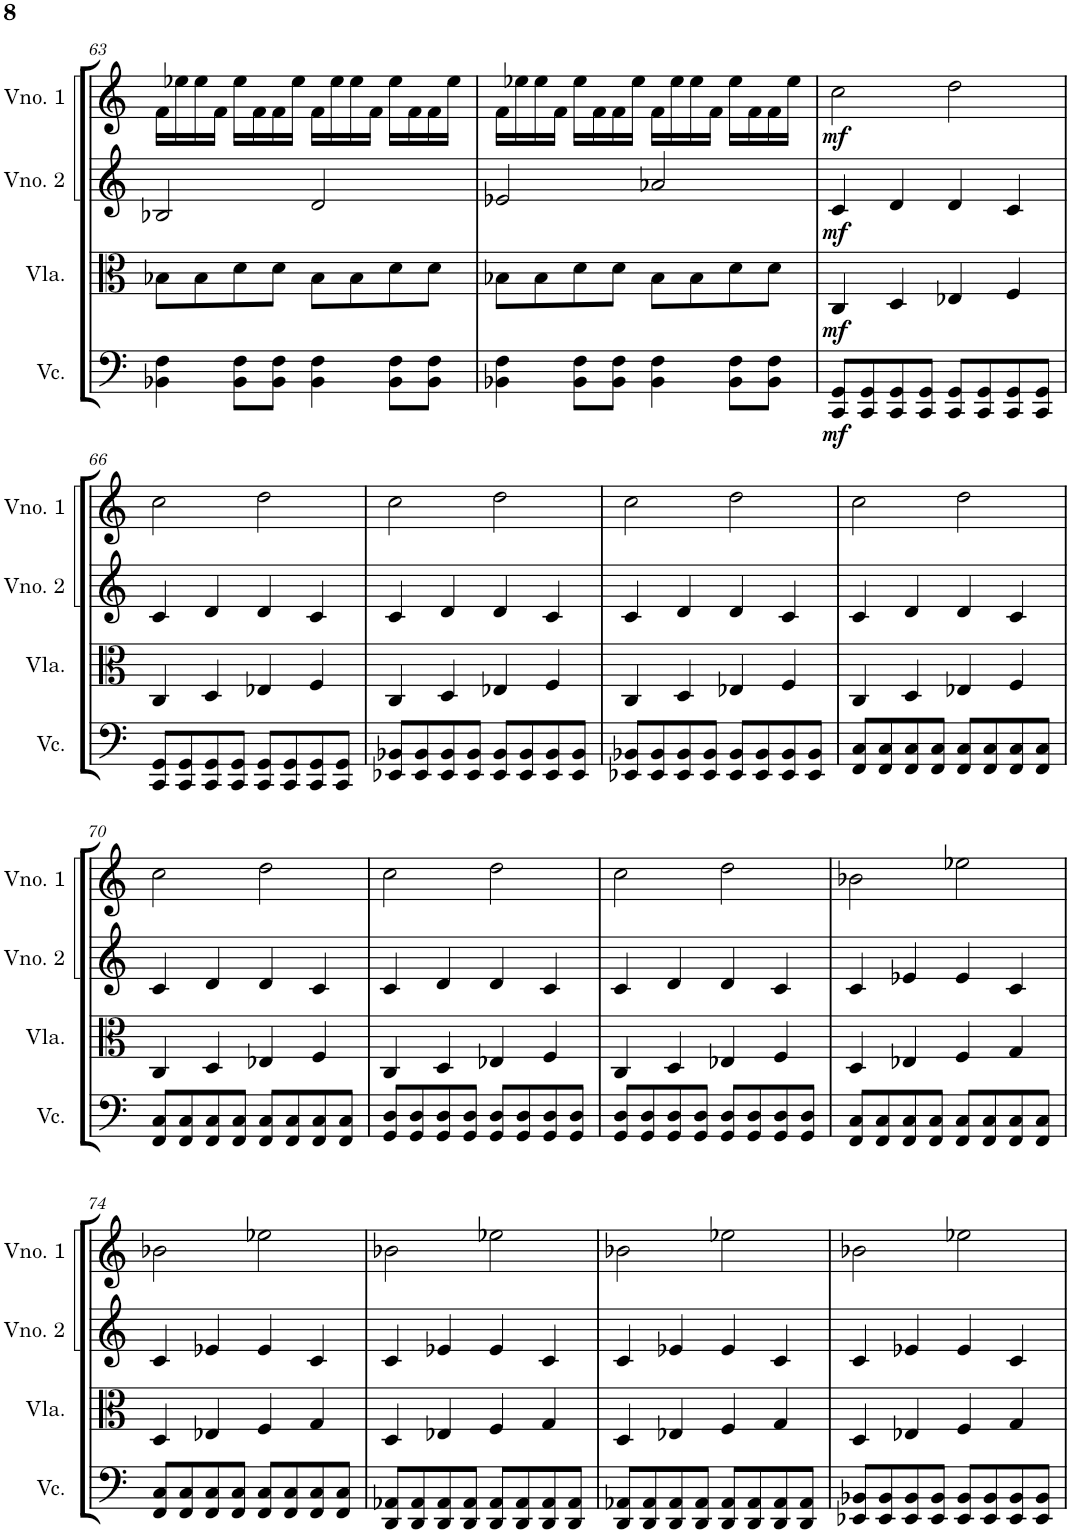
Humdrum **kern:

**kern	**dynam	**kern	**dynam	**kern	**dynam	**kern	**dynam
*part4	*part4	*part3	*part3	*part2	*part2	*part1	*part1
*staff4	*staff4	*staff3	*staff3	*staff2	*staff2	*staff1	*staff1
*I"Violoncelo	*	*I"Viola	*	*I"Violino 2	*	*I"Violino 1	*
*I'Vc.	*	*I'Vla.	*	*I'Vno. 2	*	*I'Vno. 1	*
!!LO:PB:g=z
*clefF4	*	*clefC3	*	*clefG2	*	*clefG2	*
*k[]	*	*k[]	*	*k[]	*	*k[]	*
*M4/4	*	*M4/4	*	*M4/4	*	*M4/4	*
=63	=63	=63	=63	=63	=63	=63	=63
4BB-X\ 4F\	.	8B-X\L	.	2B-X/	.	16f\LL	.
.	.	.	.	.	.	16ee-X\	.
.	.	8B-\	.	.	.	16ee-\	.
.	.	.	.	.	.	16f\JJ	.
8BB-\ 8F\L	.	8d\	.	.	.	16ee-\LL	.
.	.	.	.	.	.	16f\	.
8BB-\ 8F\J	.	8d\J	.	.	.	16f\	.
.	.	.	.	.	.	16ee-\JJ	.
4BB-\ 4F\	.	8B-\L	.	2d/	.	16f\LL	.
.	.	.	.	.	.	16ee-\	.
.	.	8B-\	.	.	.	16ee-\	.
.	.	.	.	.	.	16f\JJ	.
8BB-\ 8F\L	.	8d\	.	.	.	16ee-\LL	.
.	.	.	.	.	.	16f\	.
8BB-\ 8F\J	.	8d\J	.	.	.	16f\	.
.	.	.	.	.	.	16ee-\JJ	.
=64	=64	=64	=64	=64	=64	=64	=64
4BB-X\ 4F\	.	8B-X\L	.	2e-X/	.	16f\LL	.
.	.	.	.	.	.	16ee-X\	.
.	.	8B-\	.	.	.	16ee-\	.
.	.	.	.	.	.	16f\JJ	.
8BB-\ 8F\L	.	8d\	.	.	.	16ee-\LL	.
.	.	.	.	.	.	16f\	.
8BB-\ 8F\J	.	8d\J	.	.	.	16f\	.
.	.	.	.	.	.	16ee-\JJ	.
4BB-\ 4F\	.	8B-\L	.	2a-X/	.	16f\LL	.
.	.	.	.	.	.	16ee-\	.
.	.	8B-\	.	.	.	16ee-\	.
.	.	.	.	.	.	16f\JJ	.
8BB-\ 8F\L	.	8d\	.	.	.	16ee-\LL	.
.	.	.	.	.	.	16f\	.
8BB-\ 8F\J	.	8d\J	.	.	.	16f\	.
.	.	.	.	.	.	16ee-\JJ	.
=65	=65	=65	=65	=65	=65	=65	=65
!	!LO:DY:b	!	!LO:DY:b	!	!LO:DY:b	!	!LO:DY:b
8CC/ 8GG/L	mf	4C/	mf	4c/	mf	2cc\	mf
8CC/ 8GG/	.	.	.	.	.	.	.
8CC/ 8GG/	.	4D/	.	4d/	.	.	.
8CC/ 8GG/J	.	.	.	.	.	.	.
8CC/ 8GG/L	.	4E-X/	.	4d/	.	2dd\	.
8CC/ 8GG/	.	.	.	.	.	.	.
8CC/ 8GG/	.	4F/	.	4c/	.	.	.
8CC/ 8GG/J	.	.	.	.	.	.	.
!!LO:LB:g=z
=66	=66	=66	=66	=66	=66	=66	=66
8CC/ 8GG/L	.	4C/	.	4c/	.	2cc\	.
8CC/ 8GG/	.	.	.	.	.	.	.
8CC/ 8GG/	.	4D/	.	4d/	.	.	.
8CC/ 8GG/J	.	.	.	.	.	.	.
8CC/ 8GG/L	.	4E-X/	.	4d/	.	2dd\	.
8CC/ 8GG/	.	.	.	.	.	.	.
8CC/ 8GG/	.	4F/	.	4c/	.	.	.
8CC/ 8GG/J	.	.	.	.	.	.	.
=67	=67	=67	=67	=67	=67	=67	=67
8EE-X/ 8BB-X/L	.	4C/	.	4c/	.	2cc\	.
8EE-/ 8BB-/	.	.	.	.	.	.	.
8EE-/ 8BB-/	.	4D/	.	4d/	.	.	.
8EE-/ 8BB-/J	.	.	.	.	.	.	.
8EE-/ 8BB-/L	.	4E-X/	.	4d/	.	2dd\	.
8EE-/ 8BB-/	.	.	.	.	.	.	.
8EE-/ 8BB-/	.	4F/	.	4c/	.	.	.
8EE-/ 8BB-/J	.	.	.	.	.	.	.
=68	=68	=68	=68	=68	=68	=68	=68
8EE-X/ 8BB-X/L	.	4C/	.	4c/	.	2cc\	.
8EE-/ 8BB-/	.	.	.	.	.	.	.
8EE-/ 8BB-/	.	4D/	.	4d/	.	.	.
8EE-/ 8BB-/J	.	.	.	.	.	.	.
8EE-/ 8BB-/L	.	4E-X/	.	4d/	.	2dd\	.
8EE-/ 8BB-/	.	.	.	.	.	.	.
8EE-/ 8BB-/	.	4F/	.	4c/	.	.	.
8EE-/ 8BB-/J	.	.	.	.	.	.	.
=69	=69	=69	=69	=69	=69	=69	=69
8FF/ 8C/L	.	4C/	.	4c/	.	2cc\	.
8FF/ 8C/	.	.	.	.	.	.	.
8FF/ 8C/	.	4D/	.	4d/	.	.	.
8FF/ 8C/J	.	.	.	.	.	.	.
8FF/ 8C/L	.	4E-X/	.	4d/	.	2dd\	.
8FF/ 8C/	.	.	.	.	.	.	.
8FF/ 8C/	.	4F/	.	4c/	.	.	.
8FF/ 8C/J	.	.	.	.	.	.	.
!!LO:LB:g=z
=70	=70	=70	=70	=70	=70	=70	=70
8FF/ 8C/L	.	4C/	.	4c/	.	2cc\	.
8FF/ 8C/	.	.	.	.	.	.	.
8FF/ 8C/	.	4D/	.	4d/	.	.	.
8FF/ 8C/J	.	.	.	.	.	.	.
8FF/ 8C/L	.	4E-X/	.	4d/	.	2dd\	.
8FF/ 8C/	.	.	.	.	.	.	.
8FF/ 8C/	.	4F/	.	4c/	.	.	.
8FF/ 8C/J	.	.	.	.	.	.	.
=71	=71	=71	=71	=71	=71	=71	=71
8GG/ 8D/L	.	4C/	.	4c/	.	2cc\	.
8GG/ 8D/	.	.	.	.	.	.	.
8GG/ 8D/	.	4D/	.	4d/	.	.	.
8GG/ 8D/J	.	.	.	.	.	.	.
8GG/ 8D/L	.	4E-X/	.	4d/	.	2dd\	.
8GG/ 8D/	.	.	.	.	.	.	.
8GG/ 8D/	.	4F/	.	4c/	.	.	.
8GG/ 8D/J	.	.	.	.	.	.	.
=72	=72	=72	=72	=72	=72	=72	=72
8GG/ 8D/L	.	4C/	.	4c/	.	2cc\	.
8GG/ 8D/	.	.	.	.	.	.	.
8GG/ 8D/	.	4D/	.	4d/	.	.	.
8GG/ 8D/J	.	.	.	.	.	.	.
8GG/ 8D/L	.	4E-X/	.	4d/	.	2dd\	.
8GG/ 8D/	.	.	.	.	.	.	.
8GG/ 8D/	.	4F/	.	4c/	.	.	.
8GG/ 8D/J	.	.	.	.	.	.	.
=73	=73	=73	=73	=73	=73	=73	=73
8FF/ 8C/L	.	4D/	.	4c/	.	2b-X\	.
8FF/ 8C/	.	.	.	.	.	.	.
8FF/ 8C/	.	4E-X/	.	4e-X/	.	.	.
8FF/ 8C/J	.	.	.	.	.	.	.
8FF/ 8C/L	.	4F/	.	4e-/	.	2ee-X\	.
8FF/ 8C/	.	.	.	.	.	.	.
8FF/ 8C/	.	4G/	.	4c/	.	.	.
8FF/ 8C/J	.	.	.	.	.	.	.
!!LO:LB:g=z
=74	=74	=74	=74	=74	=74	=74	=74
8FF/ 8C/L	.	4D/	.	4c/	.	2b-X\	.
8FF/ 8C/	.	.	.	.	.	.	.
8FF/ 8C/	.	4E-X/	.	4e-X/	.	.	.
8FF/ 8C/J	.	.	.	.	.	.	.
8FF/ 8C/L	.	4F/	.	4e-/	.	2ee-X\	.
8FF/ 8C/	.	.	.	.	.	.	.
8FF/ 8C/	.	4G/	.	4c/	.	.	.
8FF/ 8C/J	.	.	.	.	.	.	.
=75	=75	=75	=75	=75	=75	=75	=75
8DD/ 8AA-X/L	.	4D/	.	4c/	.	2b-X\	.
8DD/ 8AA-/	.	.	.	.	.	.	.
8DD/ 8AA-/	.	4E-X/	.	4e-X/	.	.	.
8DD/ 8AA-/J	.	.	.	.	.	.	.
8DD/ 8AA-/L	.	4F/	.	4e-/	.	2ee-X\	.
8DD/ 8AA-/	.	.	.	.	.	.	.
8DD/ 8AA-/	.	4G/	.	4c/	.	.	.
8DD/ 8AA-/J	.	.	.	.	.	.	.
=76	=76	=76	=76	=76	=76	=76	=76
8DD/ 8AA-X/L	.	4D/	.	4c/	.	2b-X\	.
8DD/ 8AA-/	.	.	.	.	.	.	.
8DD/ 8AA-/	.	4E-X/	.	4e-X/	.	.	.
8DD/ 8AA-/J	.	.	.	.	.	.	.
8DD/ 8AA-/L	.	4F/	.	4e-/	.	2ee-X\	.
8DD/ 8AA-/	.	.	.	.	.	.	.
8DD/ 8AA-/	.	4G/	.	4c/	.	.	.
8DD/ 8AA-/J	.	.	.	.	.	.	.
=77	=77	=77	=77	=77	=77	=77	=77
8EE-X/ 8BB-X/L	.	4D/	.	4c/	.	2b-X\	.
8EE-/ 8BB-/	.	.	.	.	.	.	.
8EE-/ 8BB-/	.	4E-X/	.	4e-X/	.	.	.
8EE-/ 8BB-/J	.	.	.	.	.	.	.
8EE-/ 8BB-/L	.	4F/	.	4e-/	.	2ee-X\	.
8EE-/ 8BB-/	.	.	.	.	.	.	.
8EE-/ 8BB-/	.	4G/	.	4c/	.	.	.
8EE-/ 8BB-/J	.	.	.	.	.	.	.
=	=	=	=	=	=	=	=
*-	*-	*-	*-	*-	*-	*-	*-
